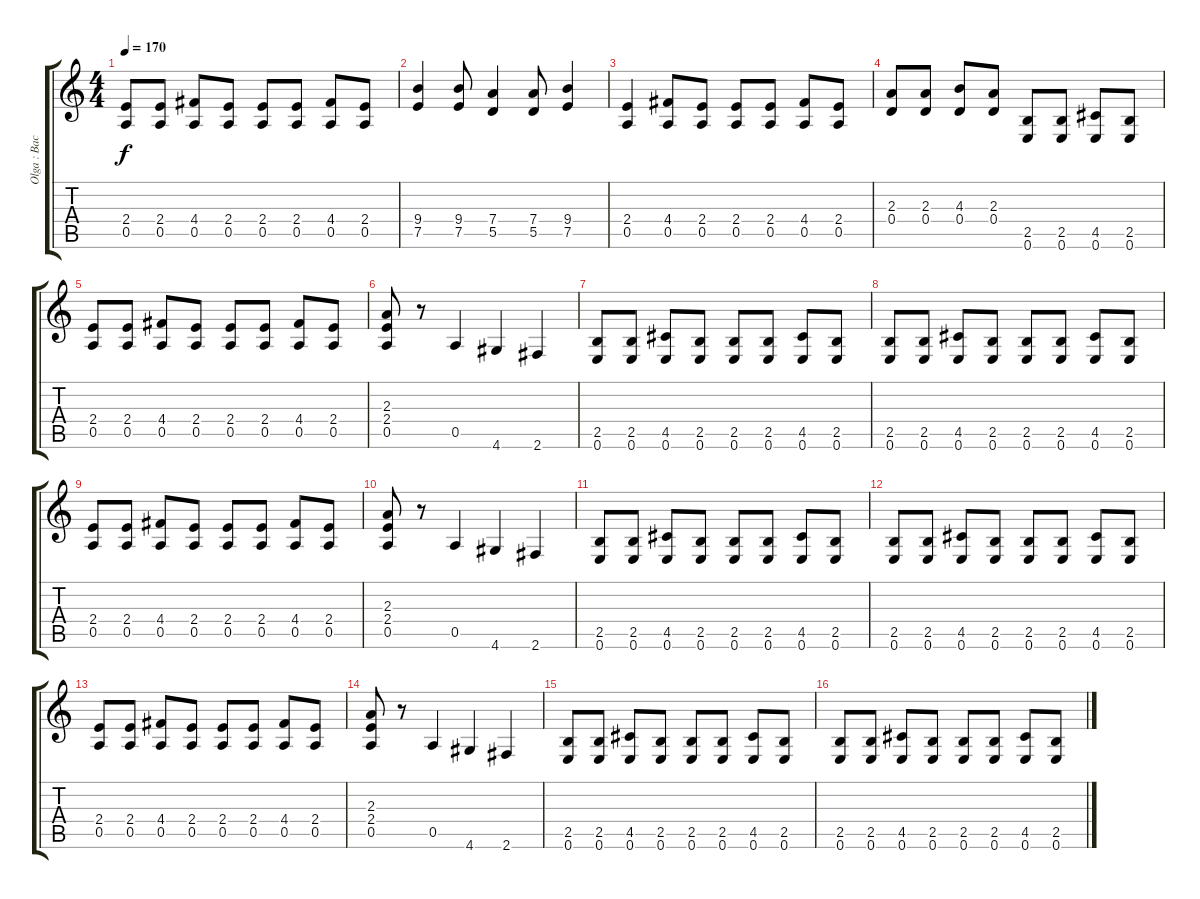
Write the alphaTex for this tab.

\track ("Olga : Backup Guitar" "Olga : Bac") {instrument overdrivenguitar}
\staff {score tabs}
\tuning (E4 B3 G3 D3 A2 E2) {hide}
\ts (4 4)
\tempo 170
\clef g2
\ks c
(2.4 0.5).8{dy f instrument electricguitarmuted} (2.4 0.5).8 (4.4 0.5).8 (2.4 0.5).8 (2.4 0.5).8 (2.4 0.5).8 (4.4 0.5).8 (2.4 0.5).8 |
(9.4 7.5).4{instrument overdrivenguitar} (9.4 7.5).8 (7.4 5.5).4 (7.4 5.5).8 (9.4 7.5).4 |
(2.4 0.5).4{instrument overdrivenguitar} (4.4 0.5).8{instrument electricguitarmuted} (2.4 0.5).8 (2.4 0.5).8 (2.4 0.5).8 (4.4 0.5).8 (2.4 0.5).8 |
(2.3 0.4).8{instrument electricguitarmuted} (2.3 0.4).8 (4.3 0.4).8 (2.3 0.4).8 (2.5 0.6).8 (2.5 0.6).8 (4.5 0.6).8 (2.5 0.6).8 |
(2.4 0.5).8{instrument electricguitarmuted} (2.4 0.5).8 (4.4 0.5).8 (2.4 0.5).8 (2.4 0.5).8 (2.4 0.5).8 (4.4 0.5).8 (2.4 0.5).8 |
(2.3 2.4 0.5).8{instrument overdrivenguitar} r.8 0.5.4 4.6.4 2.6.4 |
(2.5 0.6).8{instrument electricguitarmuted} (2.5 0.6).8 (4.5 0.6).8 (2.5 0.6).8 (2.5 0.6).8 (2.5 0.6).8 (4.5 0.6).8 (2.5 0.6).8 |
(2.5 0.6).8{instrument electricguitarmuted} (2.5 0.6).8 (4.5 0.6).8 (2.5 0.6).8 (2.5 0.6).8 (2.5 0.6).8 (4.5 0.6).8 (2.5 0.6).8 |
(2.4 0.5).8{instrument electricguitarmuted} (2.4 0.5).8 (4.4 0.5).8 (2.4 0.5).8 (2.4 0.5).8 (2.4 0.5).8 (4.4 0.5).8 (2.4 0.5).8 |
(2.3 2.4 0.5).8{instrument overdrivenguitar} r.8 0.5.4 4.6.4 2.6.4 |
(2.5 0.6).8{instrument electricguitarmuted} (2.5 0.6).8 (4.5 0.6).8 (2.5 0.6).8 (2.5 0.6).8 (2.5 0.6).8 (4.5 0.6).8 (2.5 0.6).8 |
(2.5 0.6).8{instrument electricguitarmuted} (2.5 0.6).8 (4.5 0.6).8 (2.5 0.6).8 (2.5 0.6).8 (2.5 0.6).8 (4.5 0.6).8 (2.5 0.6).8 |
(2.4 0.5).8{instrument electricguitarmuted} (2.4 0.5).8 (4.4 0.5).8 (2.4 0.5).8 (2.4 0.5).8 (2.4 0.5).8 (4.4 0.5).8 (2.4 0.5).8 |
(2.3 2.4 0.5).8{instrument overdrivenguitar} r.8 0.5.4 4.6.4 2.6.4 |
(2.5 0.6).8{instrument electricguitarmuted} (2.5 0.6).8 (4.5 0.6).8 (2.5 0.6).8 (2.5 0.6).8 (2.5 0.6).8 (4.5 0.6).8 (2.5 0.6).8 |
(2.5 0.6).8{instrument electricguitarmuted} (2.5 0.6).8 (4.5 0.6).8 (2.5 0.6).8 (2.5 0.6).8 (2.5 0.6).8 (4.5 0.6).8 (2.5 0.6).8
